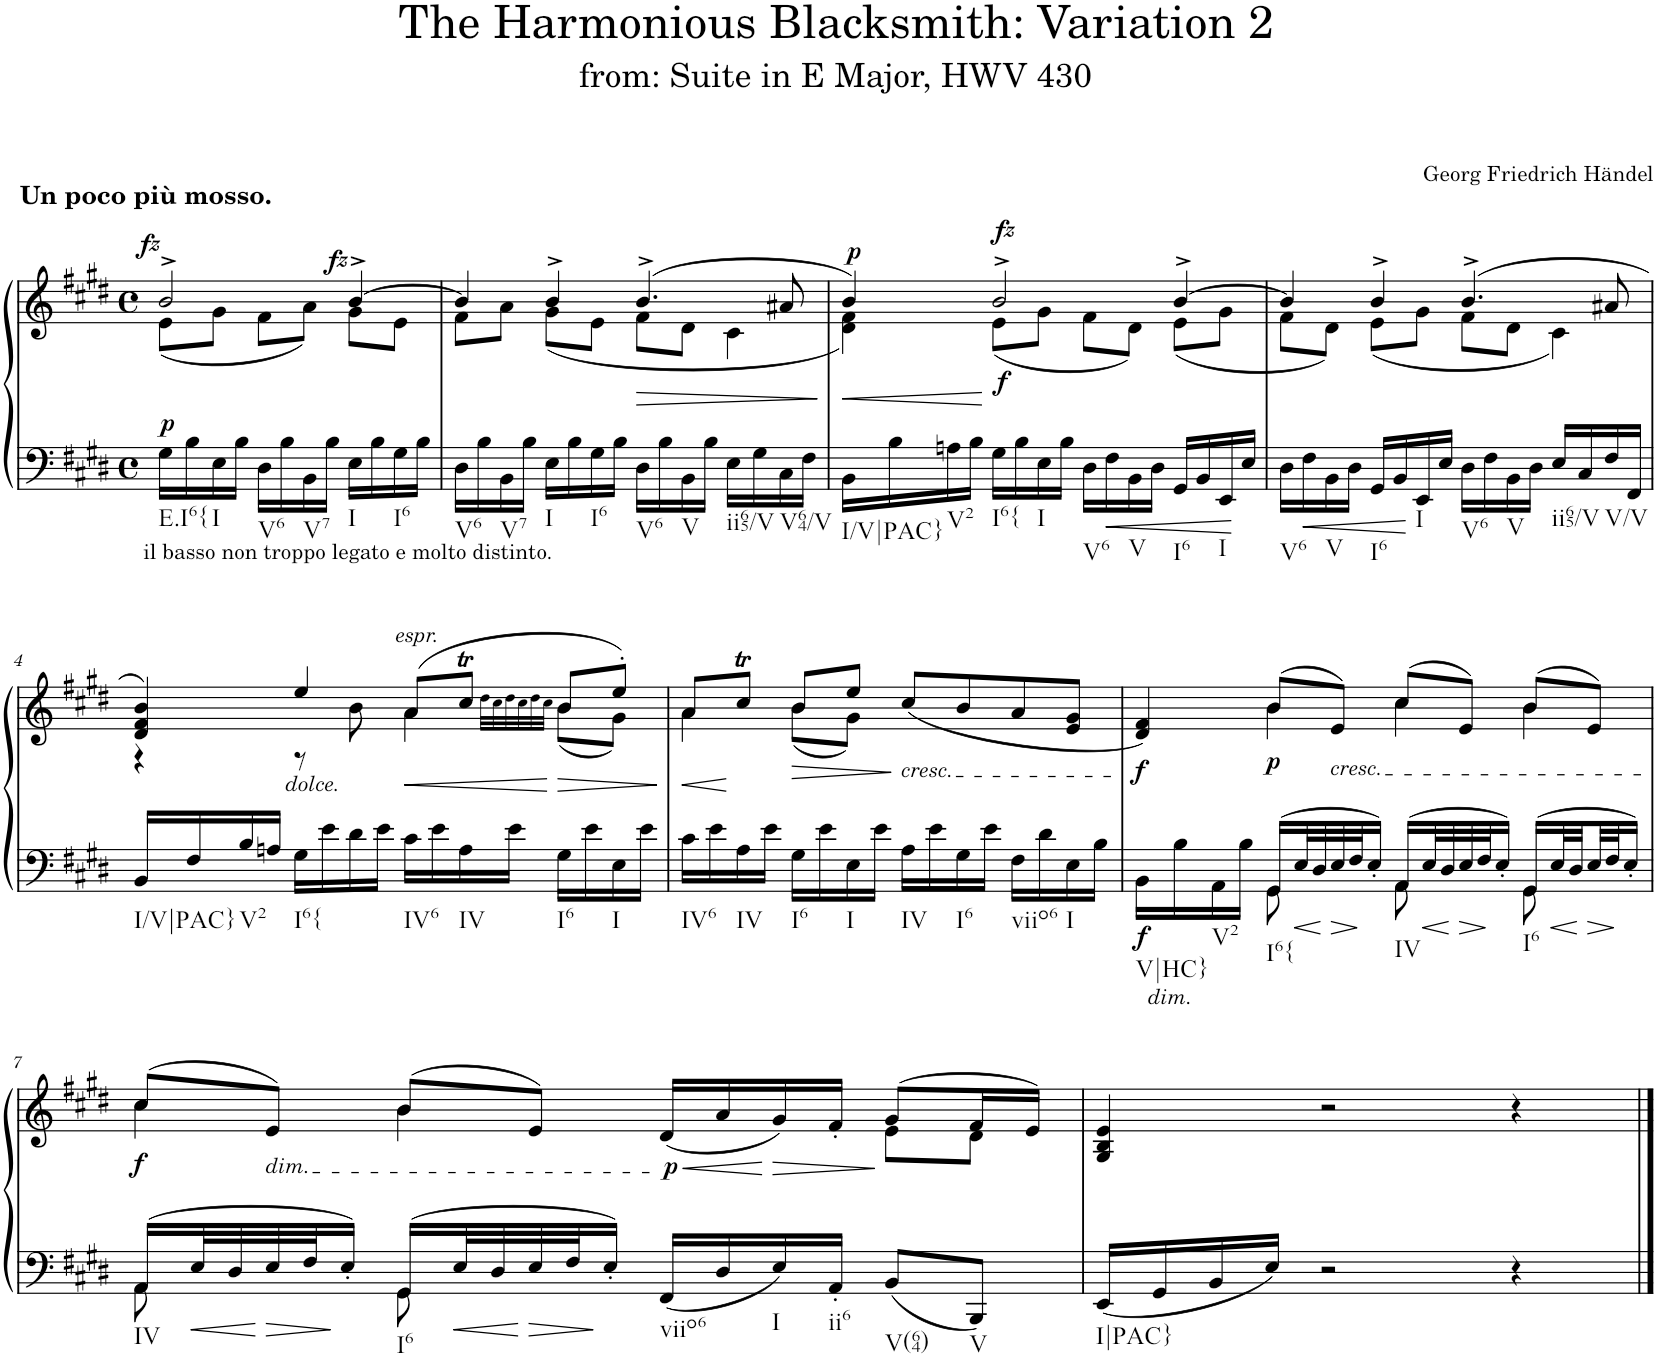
**kern	**kern	**dynam
*part1	*part1	*part1
*staff2	*staff1	*staff1/2
*I"Piano	*	*
*I'Pno.	*	*
*clefF4	*clefG2	*
*k[f#c#g#d#]	*k[f#c#g#d#]	*
*M4/4	*M4/4	*
*met(c)	*met(c)	*
=	=	=
*	*^	*
!	!LO:TX:a:B:t=Un poco più mosso.	!	!
!LO:TX:b:t=il basso non troppo legato e molto distinto.	!	!	!
!LO:TX:b:t=E.I6{	!	!	!
!	!	!	!LO:DY:a=2
!	!	!	!LO:DY:n=1:a
16G#\LL	2b^/	(8e\L	p fz
16B\	.	.	.
!LO:TX:b:t=I	!	!	!
16E\	.	8g#\J	.
16B\JJ	.	.	.
!LO:TX:b:t=V6	!	!	!
16D#\LL	.	8f#\L	.
16B\	.	.	.
!LO:TX:b:t=V7	!	!	!
16BB\	.	8a\J)	.
16B\JJ	.	.	.
!LO:TX:b:t=I	!	!	!
!	!	!	!LO:DY:n=2:a
16E\LL	[4b^/	8g#\L	fz
16B\	.	.	.
!LO:TX:b:t=I6	!	!	!
16G#\	.	8e\J	.
16B\JJ	.	.	.
=1	=1	=1	=1
!LO:TX:b:t=V6	!	!	!
16D#\LL	4b/]	8f#\L	.
16B\	.	.	.
!LO:TX:b:t=V7	!	!	!
16BB\	.	8a\J	.
16B\JJ	.	.	.
!LO:TX:b:t=I	!	!	!
16E\LL	4b^/	(8g#\L	.
16B\	.	.	.
!LO:TX:b:t=I6	!	!	!
16G#\	.	8e\J	.
16B\JJ	.	.	.
!LO:TX:b:t=V6	!	!	!
!	!	!	!LO:HP:b
16D#\LL	(4.b^/	8f#\L	>
16B\	.	.	.
!LO:TX:b:t=V	!	!	!
16BB\	.	8d#\J	.
16B\JJ	.	.	.
!LO:TX:b:t=ii65/V	!	!	!
16E\LL	.	4c#\	.
16G#\	.	.	.
!LO:TX:b:t=V64/V	!	!	!
16C#\	8a#X/	.	.
16F#\JJ	.	.	.
*	*v	*v	*
.	.	]
=2	=2	=2
!LO:TX:b:t=I/V|PAC}	!	!
!	!	!LO:HP:b
*	*^	*
!	!	!	!LO:DY:n=1:a
16BB\LL	4b/)	4d#\ 4f#\)	< p
16B\	.	.	.
!LO:TX:b:t=V2	!	!	!
16An\	.	.	.
16B\JJ	.	.	.
!LO:TX:b:t=I6{	!	!	!
!	!	!	!LO:DY:n=2:a=2
!	!	!	!LO:DY:n=3:a
16G#\LL	2b^/	(8e\L	[ f fz
16B\	.	.	.
!LO:TX:b:t=I	!	!	!
16E\	.	8g#\J	.
16B\JJ	.	.	.
!LO:TX:b:t=V6	!	!	!
16D#\LL	.	8f#\L	.
16F#\	.	.	.
!LO:TX:b:t=V	!	!	!
16BB\	.	8d#\J)	.
16D#\JJ	.	.	.
!LO:TX:b:t=I6	!	!	!
16GG#/LL	[4b^/	(8e\L	.
16BB/	.	.	.
!LO:TX:b:t=I	!	!	!
16EE/	.	8g#\J	.
16E/JJ	.	.	.
=3	=3	=3	=3
!LO:TX:b:t=V6	!	!	!
16D#\LL	4b/]	8f#\L	.
16F#\	.	.	.
!LO:TX:b:t=V	!	!	!
16BB\	.	8d#\J)	.
16D#\JJ	.	.	.
!LO:TX:b:t=I6	!	!	!
16GG#/LL	4b^/	(8e\L	.
16BB/	.	.	.
!LO:TX:b:t=I	!	!	!
16EE/	.	8g#\J	.
16E/JJ	.	.	.
!LO:TX:b:t=V6	!	!	!
16D#\LL	(4.b^/	8f#\L	.
16F#\	.	.	.
!LO:TX:b:t=V	!	!	!
16BB\	.	8d#\J	.
16D#\JJ	.	.	.
!LO:TX:b:t=ii65/V	!	!	!
16E/LL	.	4c#\)	.
16C#/	.	.	.
!LO:TX:b:t=V/V	!	!	!
16F#/	8a#X/	.	.
16FF#/JJ	.	.	.
!!LO:LB:g=z	!!
=4	=4	=4	=4
!LO:TX:b:t=I/V|PAC}	!	!	!
16BB/LL	4d#/ 4f#/ 4b/)	4r	.
16F#/	.	.	.
!LO:TX:b:t=V2	!	!	!
16B/	.	.	.
16An/JJ	.	.	.
!	!LO:TX:b:i:t=dolce.	!	!
!LO:TX:b:t=I6{	!	!	!
16G#\LL	4ee/	8r	.
16e\	.	.	.
16d#\	.	8b\	.
16e\JJ	.	.	.
!	!LO:TX:a:i:t=espr.	!	!
!LO:TX:b:t=IV6	!	!	!
!	!	!	!LO:HP:b
16c#\LL	(8a/L	4a\	<
16e\	.	.	.
!LO:TX:b:t=IV	!	!	!
16A\	8cc#T/J	.	.
16e\JJ	.	.	.
.	.	32qdd#\LLL	.
.	.	32qcc#\	.
.	.	32qdd#\	.
.	.	32qcc#\	.
.	.	32qdd#\	.
.	.	32qcc#\JJJ	.
!LO:TX:b:t=I6	!	!	!
!	!	!	!LO:HP:n=1:b
16G#\LL	8b/L	(8b\L	[ >
16e\	.	.	.
!LO:TX:b:t=I	!	!	!
16E\	8ee'/J)	8g#\J)	.
16e\JJ	.	.	.
*	*v	*v	*
.	.	]
=5	=5	=5
!LO:TX:b:t=IV6	!	!
!	!	!LO:HP:b
*	*^	*
16c#\LL	8a/L	4a\	<
16e\	.	.	.
!LO:TX:b:t=IV	!	!	!
16A\	8cc#T/J	.	[
16e\JJ	.	.	.
!LO:TX:b:t=I6	!	!	!
!	!	!	!LO:HP:b
16G#\LL	8b/L	(8b\L	>
16e\	.	.	.
!LO:TX:b:t=I	!	!	!
16E\	8ee/J	8g#\J)	.
16e\JJ	.	.	.
!	!LO:TX:b:i:t=cresc.	!	!
!LO:TX:b:t=IV	!	!	!
16A\LL	(8cc#/L	2ryy	]
16e\	.	.	.
!LO:TX:b:t=I6	!	!	!
16G#\	8b/	.	.
16e\JJ	.	.	.
!LO:TX:b:t=viio6	!	!	!
16F#\LL	8a/	.	.
16d#\	.	.	.
!LO:TX:b:t=I	!	!	!
16E\	8e/ 8g#/J	.	.
16B\JJ	.	.	.
=6	=6	=6	=6
*^	*	*	*
!LO:TX:b:i:t=dim.	!	!	!	!
!LO:TX:b:t=V|HC}	!	!	!	!
!	!	!	!	!LO:DY:b=2
!	!	!	!	!LO:DY:n=1:b
16BB\LL	4ryy	4d#/ 4f#/)	4ryy	f f
16B\	.	.	.	.
!LO:TX:b:t=V2	!	!	!	!
16AA\	.	.	.	.
16B\JJ	.	.	.	.
!LO:TX:b:t=I6{	!	!	!	!
!	!	!	!	!LO:DY:n=2:b
16GG#/LL	8GG#\	(8b/L	4b\	p
32E/L	.	.	.	.
32D#/	.	.	.	.
!	!	!LO:TX:b:i:t=cresc.	!	!
32E/	8ryy	8e/J)	.	.
32F#/J	.	.	.	.
16E'/JJ	.	.	.	.
!LO:TX:b:t=IV	!	!	!	!
16AA/LL	8AA\	(8cc#/L	4cc#\	.
32E/L	.	.	.	.
32D#/	.	.	.	.
32E/	8ryy	8e/J)	.	.
32F#/J	.	.	.	.
16E'/JJ	.	.	.	.
!LO:TX:b:t=I6	!	!	!	!
16GG#/LL	8GG#\	(8b/L	4b\	.
32E/L	.	.	.	.
32D#/	.	.	.	.
32E/	8ryy	8e/J)	.	.
32F#/J	.	.	.	.
16E'/JJ	.	.	.	.
!!LO:LB:g=z	!!
=7	=7	=7	=7	=7
!LO:TX:b:t=IV	!	!	!	!
!	!	!	!	!LO:DY:b
16AA/LL	8AA\	(8cc#/L	4cc#\	f
32E/L	.	.	.	.
32D#/	.	.	.	.
!	!	!LO:TX:b:i:t=dim.	!	!
32E/	8ryy	8e/J)	.	.
32F#/J	.	.	.	.
16E'/JJ	.	.	.	.
!LO:TX:b:t=I6	!	!	!	!
16GG#/LL	8GG#\	(8b/L	4b\	.
32E/L	.	.	.	.
32D#/	.	.	.	.
32E/	2ryy	8e/J)	.	.
32F#/J	.	.	.	.
16E'/JJ	.	.	.	.
!LO:TX:b:t=viio6	!	!	!	!
!	!	!	!	!LO:HP:b
!	!	!	!	!LO:DY:n=1:b
16FF#/LL	.	(16d#/LL	4ryy	< p
16D#/	.	16a/	.	.
!LO:TX:b:t=I	!	!	!	!
!	!	!	!	!LO:HP:n=1:b
16E/	.	16g#/)	.	[ >
!LO:TX:b:t=ii6	!	!	!	!
16AA'/JJ	.	16f#'/JJ	.	.
!LO:TX:b:t=V(64)	!	!	!	!
8BB/L	.	(8g#/L	8e\L	]
!LO:TX:b:t=V	!	!	!	!
8BBB/J	8ryy	16f#/L	8d#\J	.
.	.	16e/JJ)	.	.
*v	*v	*	*	*
*	*v	*v	*
=8	=8	=8
!LO:TX:b:t=I|PAC}	!	!
16EE/LL	4G#/ 4B/ 4e/	.
16GG#/	.	.
16BB/	.	.
16E/JJ	.	.
2r	2r	.
4r	4r	.
==	==	==
*-	*-	*-
